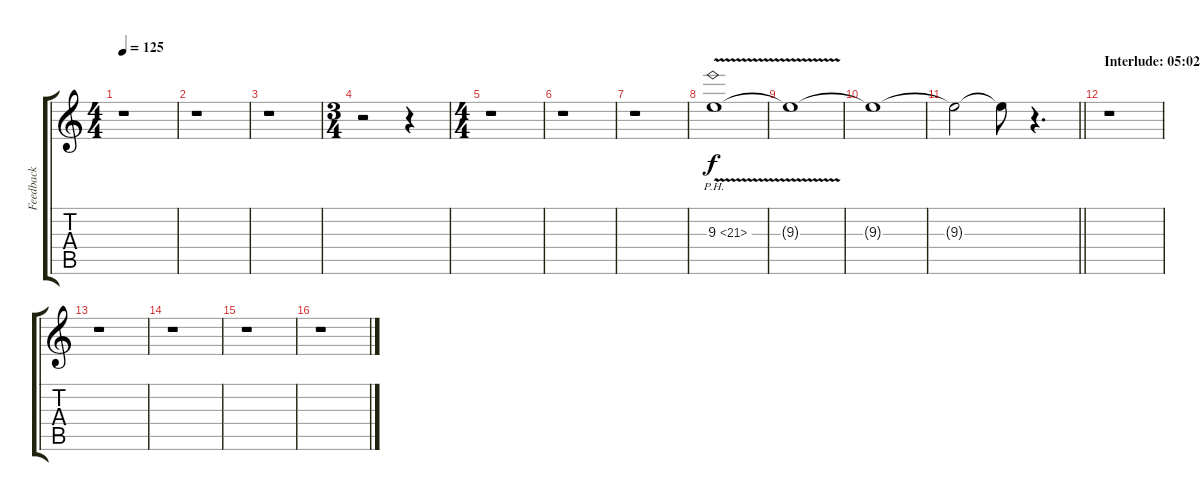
\track ("Feedback" "Feedback") {instrument distortionguitar}
\staff {score tabs}
\tuning (E4 B3 G3 D3 A2 E2) {hide}
\ts (4 4)
\tempo 125
\clef g2
\ks c
r.1{dy f} |
r.1 |
r.1 |
\ts (3 4)
r.2 r.4 |
\ts (4 4)
r.1 |
r.1 |
r.1 |
9.3{ph 12 v}.1{volume 10} |
9.3{t}.1 |
9.3{t}.1 |
\barLineRight lightlight
9.3{t}.2 9.3{t}.8 r.4{d} |
\section ("" "Interlude: 05:02")
r.1 |
r.1 |
r.1 |
r.1 |
r.1
